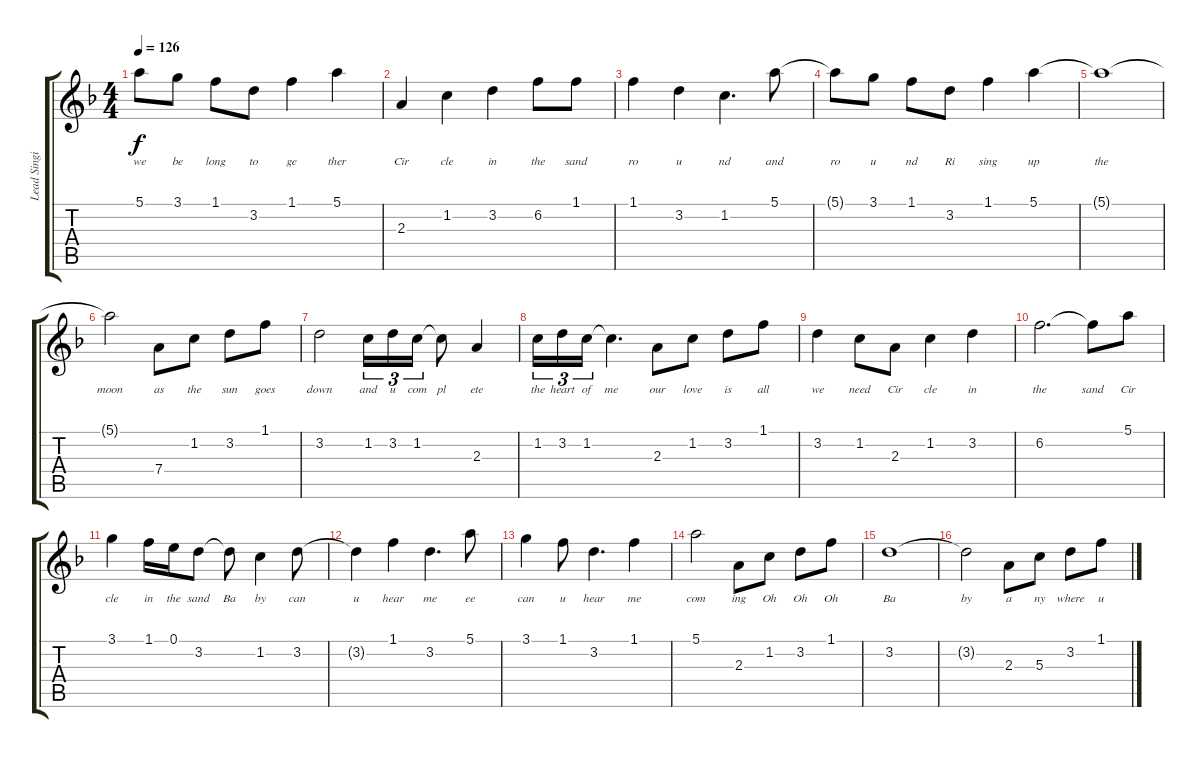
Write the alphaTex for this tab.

\track ("Lead Singing" "Lead Singi") {instrument acousticguitarsteel}
\staff {score tabs}
\tuning (E4 B3 G3 D3 A2 E2) {hide}
\ts (4 4)
\tempo 126
\clef g2
\ks dminor
5.1{t}.8{lyrics (0 "we") lyrics (1 "") lyrics (2 "") lyrics (3 "") lyrics (4 "") dy f} 3.1.8{lyrics (0 "be") lyrics (1 "") lyrics (2 "") lyrics (3 "") lyrics (4 "")} 1.1.8{lyrics (0 "long") lyrics (1 "") lyrics (2 "") lyrics (3 "") lyrics (4 "")} 3.2.8{lyrics (0 "to") lyrics (1 "") lyrics (2 "") lyrics (3 "") lyrics (4 "")} 1.1.4{lyrics (0 "ge") lyrics (1 "") lyrics (2 "") lyrics (3 "") lyrics (4 "")} 5.1.4{lyrics (0 "ther") lyrics (1 "") lyrics (2 "") lyrics (3 "") lyrics (4 "")} |
2.3.4{lyrics (0 "Cir") lyrics (1 "") lyrics (2 "") lyrics (3 "") lyrics (4 "")} 1.2.4{lyrics (0 "cle") lyrics (1 "") lyrics (2 "") lyrics (3 "") lyrics (4 "")} 3.2.4{lyrics (0 "in") lyrics (1 "") lyrics (2 "") lyrics (3 "") lyrics (4 "")} 6.2.8{lyrics (0 "the") lyrics (1 "") lyrics (2 "") lyrics (3 "") lyrics (4 "")} 1.1.8{lyrics (0 "sand") lyrics (1 "") lyrics (2 "") lyrics (3 "") lyrics (4 "")} |
1.1.4{lyrics (0 "ro") lyrics (1 "") lyrics (2 "") lyrics (3 "") lyrics (4 "")} 3.2.4{lyrics (0 "u") lyrics (1 "") lyrics (2 "") lyrics (3 "") lyrics (4 "")} 1.2.4{d lyrics (0 "nd") lyrics (1 "") lyrics (2 "") lyrics (3 "") lyrics (4 "")} 5.1.8{lyrics (0 "and") lyrics (1 "") lyrics (2 "") lyrics (3 "") lyrics (4 "")} |
5.1{t}.8{lyrics (0 "ro") lyrics (1 "") lyrics (2 "") lyrics (3 "") lyrics (4 "")} 3.1.8{lyrics (0 "u") lyrics (1 "") lyrics (2 "") lyrics (3 "") lyrics (4 "")} 1.1.8{lyrics (0 "nd") lyrics (1 "") lyrics (2 "") lyrics (3 "") lyrics (4 "")} 3.2.8{lyrics (0 "Ri") lyrics (1 "") lyrics (2 "") lyrics (3 "") lyrics (4 "")} 1.1.4{lyrics (0 "sing") lyrics (1 "") lyrics (2 "") lyrics (3 "") lyrics (4 "")} 5.1.4{lyrics (0 "up") lyrics (1 "") lyrics (2 "") lyrics (3 "") lyrics (4 "")} |
5.1{t}.1{lyrics (0 "the") lyrics (1 "") lyrics (2 "") lyrics (3 "") lyrics (4 "")} |
5.1{t}.2{lyrics (0 "moon") lyrics (1 "") lyrics (2 "") lyrics (3 "") lyrics (4 "")} 7.4.8{lyrics (0 "as") lyrics (1 "") lyrics (2 "") lyrics (3 "") lyrics (4 "")} 1.2.8{lyrics (0 "the") lyrics (1 "") lyrics (2 "") lyrics (3 "") lyrics (4 "")} 3.2.8{lyrics (0 "sun") lyrics (1 "") lyrics (2 "") lyrics (3 "") lyrics (4 "")} 1.1.8{lyrics (0 "goes") lyrics (1 "") lyrics (2 "") lyrics (3 "") lyrics (4 "")} |
3.2.2{lyrics (0 "down") lyrics (1 "") lyrics (2 "") lyrics (3 "") lyrics (4 "")} 1.2.16{tu (3 2) lyrics (0 "and") lyrics (1 "") lyrics (2 "") lyrics (3 "") lyrics (4 "")} 3.2.16{tu (3 2) lyrics (0 "u") lyrics (1 "") lyrics (2 "") lyrics (3 "") lyrics (4 "")} 1.2.16{tu (3 2) lyrics (0 "com") lyrics (1 "") lyrics (2 "") lyrics (3 "") lyrics (4 "")} 1.2{t}.8{lyrics (0 "pl") lyrics (1 "") lyrics (2 "") lyrics (3 "") lyrics (4 "")} 2.3.4{lyrics (0 "ete") lyrics (1 "") lyrics (2 "") lyrics (3 "") lyrics (4 "")} |
1.2.16{tu (3 2) lyrics (0 "the") lyrics (1 "") lyrics (2 "") lyrics (3 "") lyrics (4 "")} 3.2.16{tu (3 2) lyrics (0 "heart") lyrics (1 "") lyrics (2 "") lyrics (3 "") lyrics (4 "")} 1.2.16{tu (3 2) lyrics (0 "of") lyrics (1 "") lyrics (2 "") lyrics (3 "") lyrics (4 "")} 1.2{t}.4{d lyrics (0 "me") lyrics (1 "") lyrics (2 "") lyrics (3 "") lyrics (4 "")} 2.3.8{lyrics (0 "our") lyrics (1 "") lyrics (2 "") lyrics (3 "") lyrics (4 "")} 1.2.8{lyrics (0 "love") lyrics (1 "") lyrics (2 "") lyrics (3 "") lyrics (4 "")} 3.2.8{lyrics (0 "is") lyrics (1 "") lyrics (2 "") lyrics (3 "") lyrics (4 "")} 1.1.8{lyrics (0 "all") lyrics (1 "") lyrics (2 "") lyrics (3 "") lyrics (4 "")} |
3.2.4{lyrics (0 "we") lyrics (1 "") lyrics (2 "") lyrics (3 "") lyrics (4 "")} 1.2.8{lyrics (0 "need") lyrics (1 "") lyrics (2 "") lyrics (3 "") lyrics (4 "")} 2.3.8{lyrics (0 "Cir") lyrics (1 "") lyrics (2 "") lyrics (3 "") lyrics (4 "")} 1.2.4{lyrics (0 "cle") lyrics (1 "") lyrics (2 "") lyrics (3 "") lyrics (4 "")} 3.2.4{lyrics (0 "in") lyrics (1 "") lyrics (2 "") lyrics (3 "") lyrics (4 "")} |
6.2.2{d lyrics (0 "the") lyrics (1 "") lyrics (2 "") lyrics (3 "") lyrics (4 "")} 6.2{t}.8{lyrics (0 "sand") lyrics (1 "") lyrics (2 "") lyrics (3 "") lyrics (4 "")} 5.1.8{lyrics (0 "Cir") lyrics (1 "") lyrics (2 "") lyrics (3 "") lyrics (4 "")} |
3.1.4{lyrics (0 "cle") lyrics (1 "") lyrics (2 "") lyrics (3 "") lyrics (4 "")} 1.1.16{lyrics (0 "in") lyrics (1 "") lyrics (2 "") lyrics (3 "") lyrics (4 "")} 0.1.16{lyrics (0 "the") lyrics (1 "") lyrics (2 "") lyrics (3 "") lyrics (4 "")} 3.2.8{lyrics (0 "sand") lyrics (1 "") lyrics (2 "") lyrics (3 "") lyrics (4 "")} 3.2{t}.8{lyrics (0 "Ba") lyrics (1 "") lyrics (2 "") lyrics (3 "") lyrics (4 "")} 1.2.4{lyrics (0 "by") lyrics (1 "") lyrics (2 "") lyrics (3 "") lyrics (4 "")} 3.2.8{lyrics (0 "can") lyrics (1 "") lyrics (2 "") lyrics (3 "") lyrics (4 "")} |
3.2{t}.4{lyrics (0 "u") lyrics (1 "") lyrics (2 "") lyrics (3 "") lyrics (4 "")} 1.1.4{lyrics (0 "hear") lyrics (1 "") lyrics (2 "") lyrics (3 "") lyrics (4 "")} 3.2.4{d lyrics (0 "me") lyrics (1 "") lyrics (2 "") lyrics (3 "") lyrics (4 "")} 5.1.8{lyrics (0 "ee") lyrics (1 "") lyrics (2 "") lyrics (3 "") lyrics (4 "")} |
3.1.4{lyrics (0 "can") lyrics (1 "") lyrics (2 "") lyrics (3 "") lyrics (4 "")} 1.1.8{lyrics (0 "u") lyrics (1 "") lyrics (2 "") lyrics (3 "") lyrics (4 "")} 3.2.4{d lyrics (0 "hear") lyrics (1 "") lyrics (2 "") lyrics (3 "") lyrics (4 "")} 1.1.4{lyrics (0 "me") lyrics (1 "") lyrics (2 "") lyrics (3 "") lyrics (4 "")} |
5.1.2{lyrics (0 "com") lyrics (1 "") lyrics (2 "") lyrics (3 "") lyrics (4 "")} 2.3.8{lyrics (0 "ing") lyrics (1 "") lyrics (2 "") lyrics (3 "") lyrics (4 "")} 1.2.8{lyrics (0 "Oh") lyrics (1 "") lyrics (2 "") lyrics (3 "") lyrics (4 "")} 3.2.8{lyrics (0 "Oh") lyrics (1 "") lyrics (2 "") lyrics (3 "") lyrics (4 "")} 1.1.8{lyrics (0 "Oh") lyrics (1 "") lyrics (2 "") lyrics (3 "") lyrics (4 "")} |
3.2.1{lyrics (0 "Ba") lyrics (1 "") lyrics (2 "") lyrics (3 "") lyrics (4 "")} |
3.2{t}.2{lyrics (0 "by") lyrics (1 "") lyrics (2 "") lyrics (3 "") lyrics (4 "")} 2.3.8{lyrics (0 "a") lyrics (1 "") lyrics (2 "") lyrics (3 "") lyrics (4 "")} 5.3.8{lyrics (0 "ny") lyrics (1 "") lyrics (2 "") lyrics (3 "") lyrics (4 "")} 3.2.8{lyrics (0 "where") lyrics (1 "") lyrics (2 "") lyrics (3 "") lyrics (4 "")} 1.1.8{lyrics (0 "u") lyrics (1 "") lyrics (2 "") lyrics (3 "") lyrics (4 "")}
